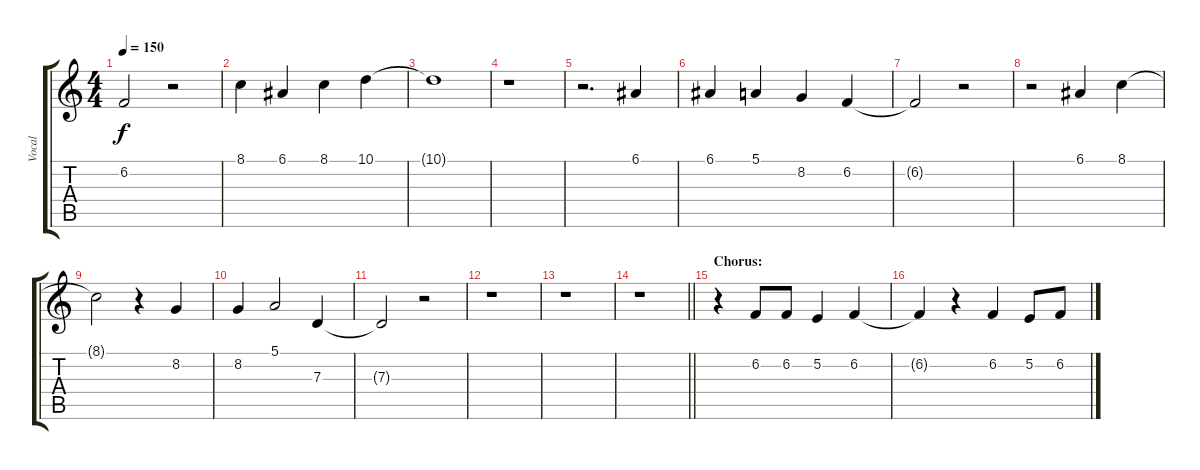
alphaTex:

\track ("Vocal" "Vocal") {instrument oboe}
\staff {score tabs}
\tuning (E4 B3 G3 D3 A2 E2) {hide}
\ts (4 4)
\tempo 150
\clef g2
\ks c
6.2{t}.2{dy f} r.2 |
8.1.4 6.1.4 8.1.4 10.1.4 |
10.1{t}.1 |
r.1 |
r.2{d} 6.1.4 |
6.1.4 5.1.4 8.2.4 6.2.4 |
6.2{t}.2 r.2 |
r.2 6.1.4 8.1.4 |
8.1{t}.2 r.4 8.2.4 |
8.2.4 5.1.2 7.3.4 |
7.3{t}.2 r.2 |
r.1 |
r.1 |
\barLineRight lightlight
r.1 |
\section ("" "Chorus:")
r.4 6.2.8 6.2.8 5.2.4 6.2.4 |
6.2{t}.4 r.4 6.2.4 5.2.8 6.2.8
